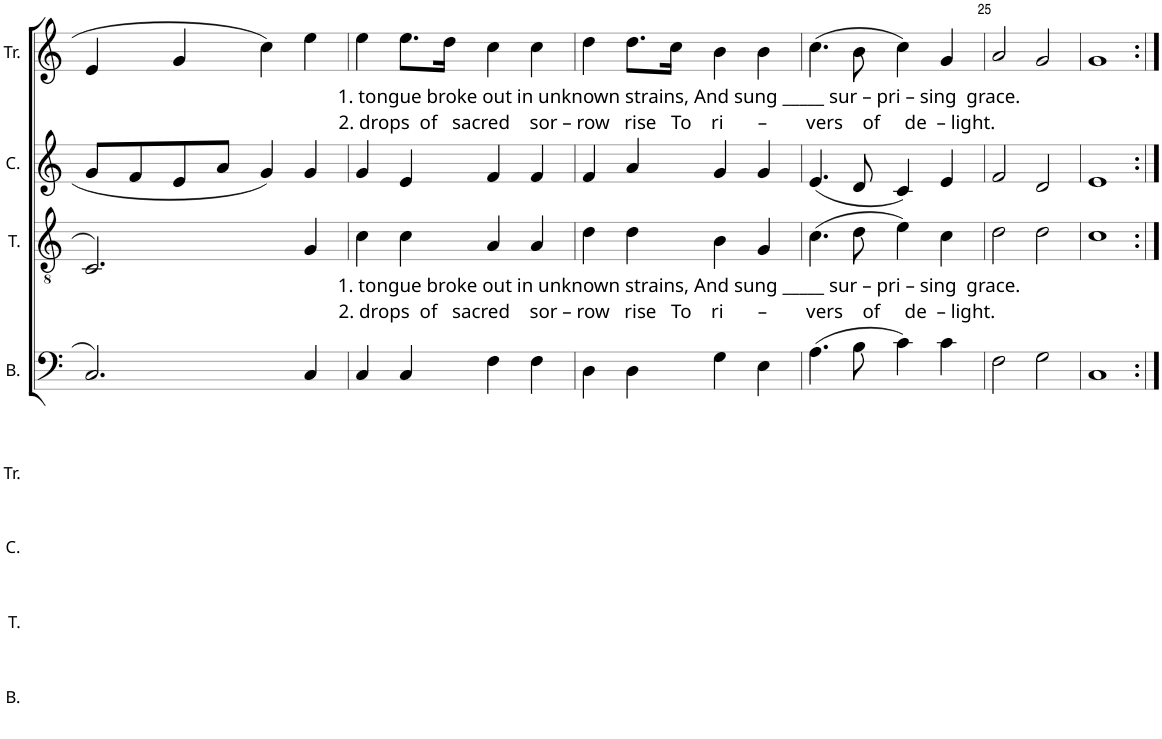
**kern	**kern	**kern	**kern
*part4	*part3	*part2	*part1
*staff4	*staff3	*staff2	*staff1
*I"B.	*I"T.	*I"C.	*I"Tr.
*I'B.	*I'T.	*I'C.	*I'Tr.
!!LO:PB:g=z
*clefF4	*clefGv2	*clefG2	*clefG2
*k[]	*k[]	*k[]	*k[]
*M2/2	*M2/2	*M2/2	*M2/2
*met(c|)	*met(c|)	*met(c|)	*met(c|)
=21	=21	=21	=21
2.C/	2.C/	8g/L	4e/
.	.	8f/	.
.	.	8e/	4g/
.	.	8a/J	.
.	.	4g/	4cc\
4C/	4G/	4g/	4ee\
=22	=22	=22	=22
!	!	!	!LO:TX:b:t=1. tongue broke out in unknown strains, And sung _____ sur – pri – sing  grace.
!	!	!	!LO:TX:b:t=2. drops  of   sacred    sor – row   rise   To    ri       –        vers    of     de  – light.
!	!LO:TX:b:t=1. tongue broke out in unknown strains, And sung _____ sur – pri – sing  grace.	!	!
!	!LO:TX:b:t=2. drops  of   sacred    sor – row   rise   To    ri       –        vers    of     de  – light.	!	!
4C/	4c\	4g/	4ee\
4C/	4c\	4e/	8.ee\L
.	.	.	16dd\Jk
4F\	4A/	4f/	4cc\
4F\	4A/	4f/	4cc\
=23	=23	=23	=23
4D\	4d\	4f/	4dd\
4D\	4d\	4a/	8.dd\L
.	.	.	16cc\Jk
4G\	4B\	4g/	4b\
4E\	4G/	4g/	4b\
=24	=24	=24	=24
(4.A\	(4.c\	(4.e/	(4.cc\
8B\	8d\	8d/	8b\
4c\)	4e\)	4c/)	4cc\)
4c\	4c\	4e/	4g/
=25	=25	=25	=25
2F\	2d\	2f/	2a/
2G\	2d\	2d/	2g/
=26	=26	=26	=26
1C	1c	1e	1g
=:|!	=:|!	=:|!	=:|!
*-	*-	*-	*-
